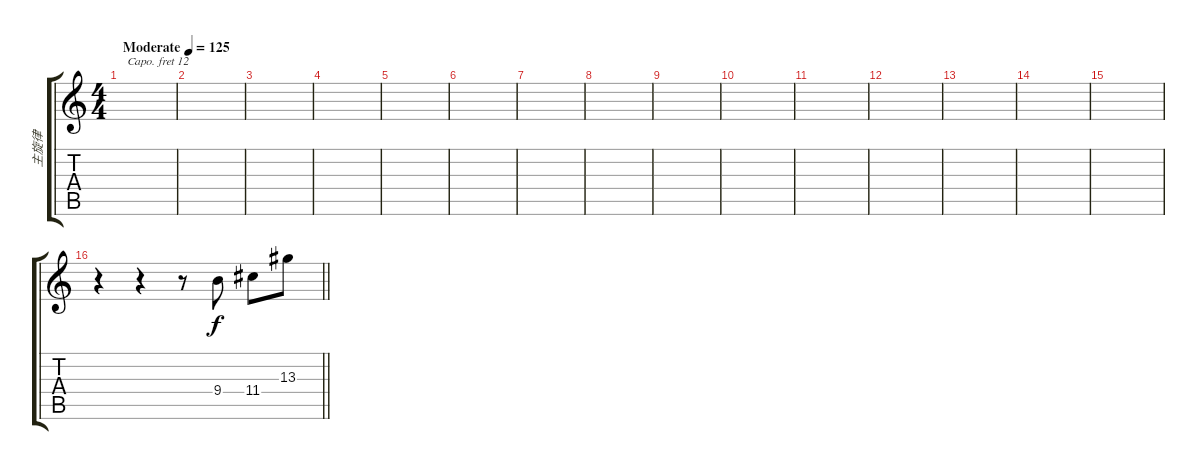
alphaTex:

\track ("主旋律" "主旋律") {instrument violin}
\staff {score tabs}
\capo 12
\tuning (E4 B3 G3 D3 A2 E2) {hide}
\ts (4 4)
\tempo (125 "Moderate")
\clef g2
\ks c
|
|
|
|
|
|
|
|
|
|
|
|
|
|
|
\barLineRight lightlight
r.4 r.4 r.8 9.4.8 11.4.8 13.3.8
